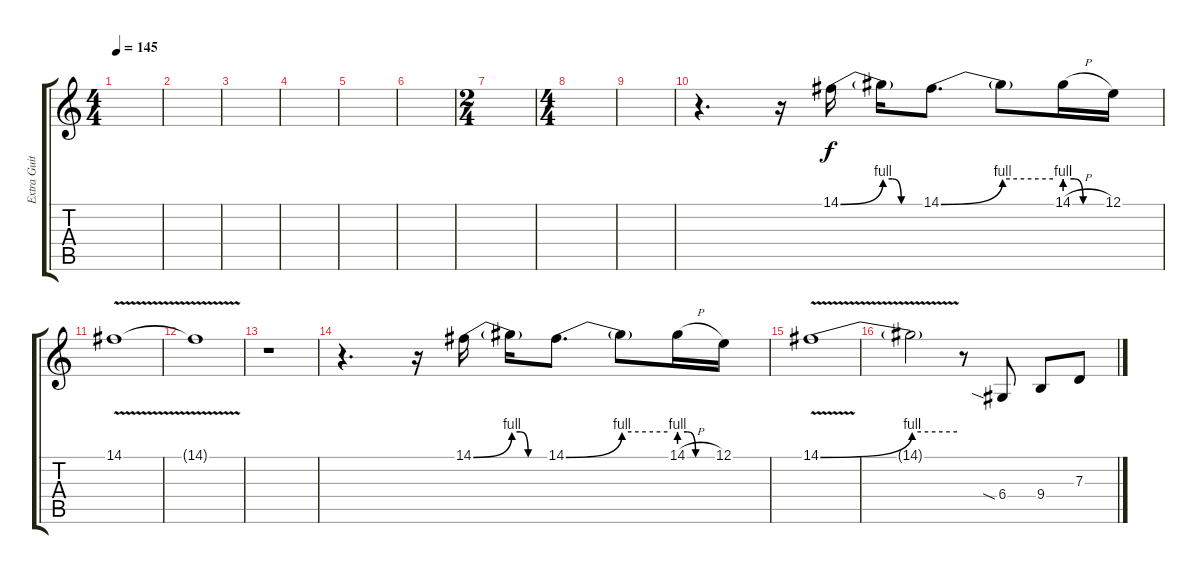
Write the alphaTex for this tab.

\track ("Extra Guitar Harmony/Fills" "Extra Guit") {instrument acousticgrandpiano}
\staff {score tabs}
\tuning (E4 B3 G3 D3 A2 E2) {hide}
\ts (4 4)
\tempo 145
\clef g2
\ks c
|
|
|
|
|
|
\ts (2 4)
|
\ts (4 4)
|
|
r.4{d} r.16 14.1{be (bend 0 0 60 4)}.16 14.1{be (custom 0 4 15 4 30 0 60 0) t}.16 14.1{be (bend 0 0 60 4)}.8{d} 14.1{be (hold 0 4 60 4) t}.8 14.1{be (custom 0 4 15 4 30 0 60 0) h}.16 12.1.16 |
14.1{v}.1 |
14.1{v t}.1 |
r.1 |
r.4{d} r.16 14.1{be (bend 0 0 60 4)}.16 14.1{be (custom 0 4 15 4 30 0 60 0) t}.16 14.1{be (bend 0 0 60 4)}.8{d} 14.1{be (hold 0 4 60 4) t}.8 14.1{be (custom 0 4 15 4 30 0 60 0) h}.16 12.1.16 |
14.1{be (bend 0 0 60 4) v}.1 |
14.1{be (hold 0 4 60 4) v t}.2 r.8 6.4{sia}.8 9.4.8 7.3.8
